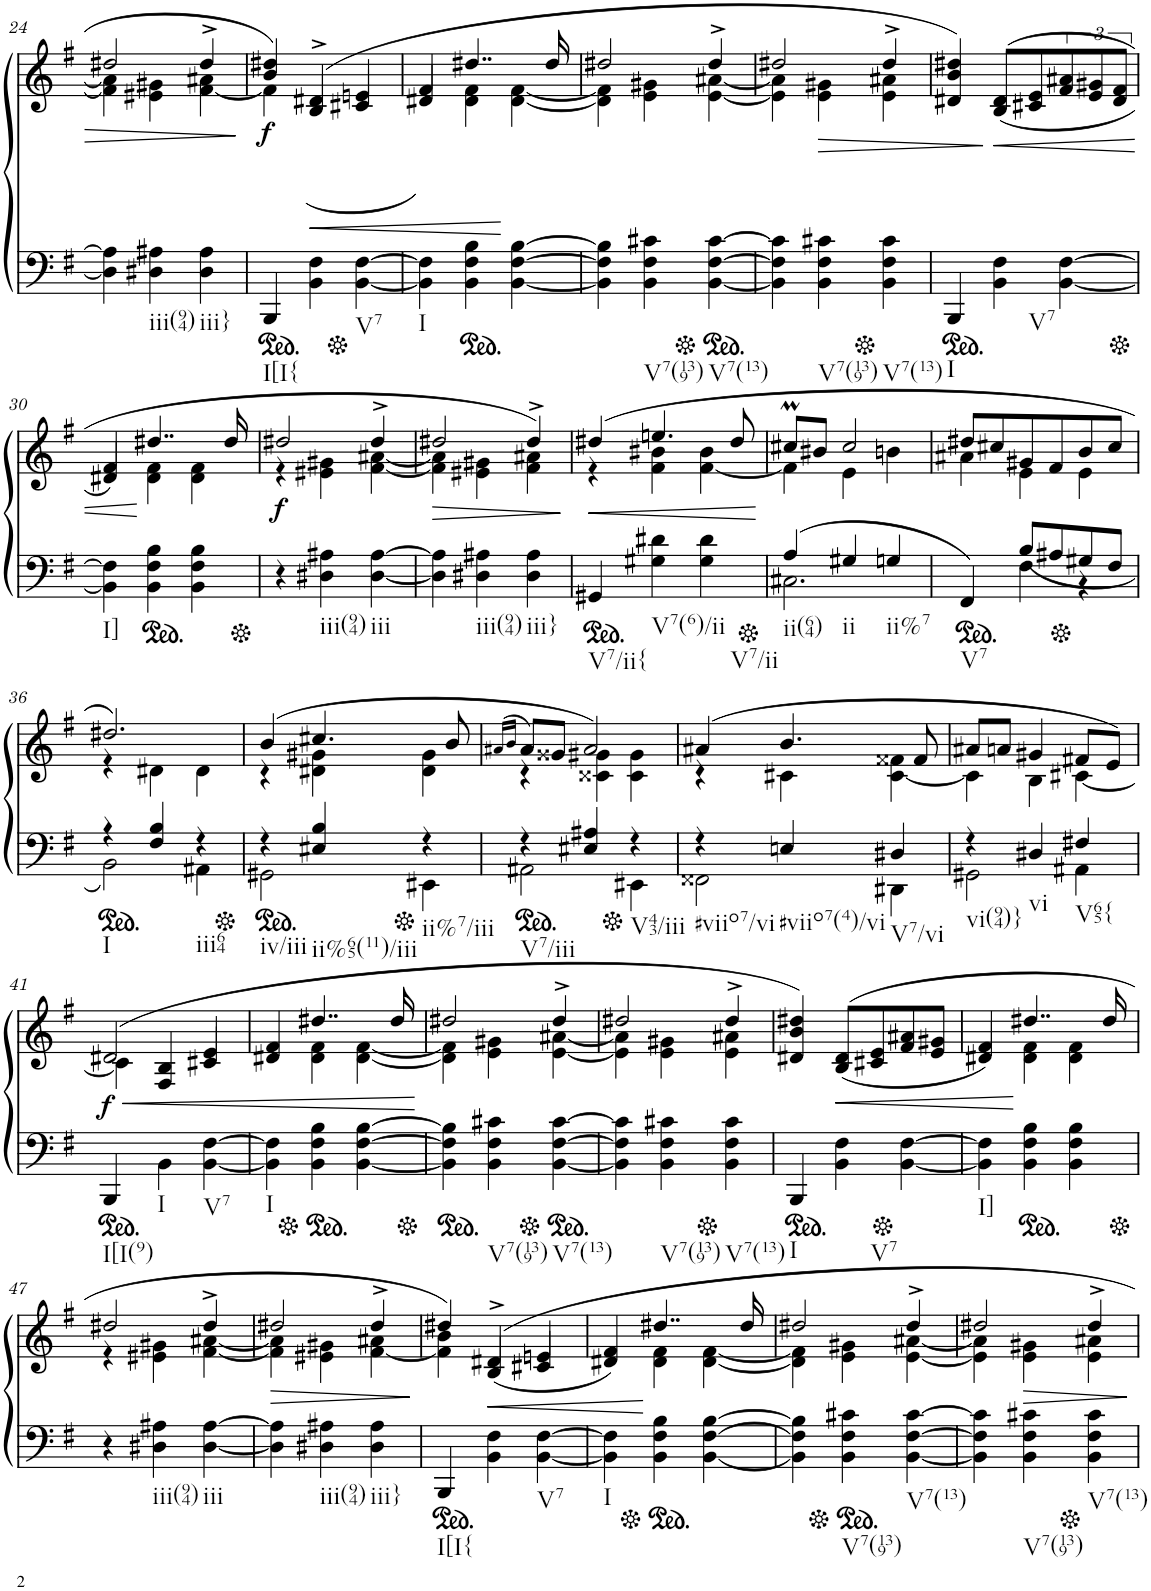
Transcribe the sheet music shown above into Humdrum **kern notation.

**kern	**kern	**dynam
*part2	*part1	*part1
*staff2	*staff1	*staff1
*I"Piano	*I"Piano	*
*I'Pno	*I'Pno	*
!!LO:PB:g=z
*clefF4	*clefG2	*
*k[f#]	*k[f#]	*
*e:	*e:	*
*M3/4	*M3/4	*
=24	=24	=24
*	*^	*
4D#\] 4A#\]	2dd#X/	4f#\] 4a#\]	.
!LO:TX:b:t=iii(94)	!	!	!
4D#X\ 4A#X\	.	4e#X\ 4g#X\	.
!LO:TX:b:t=iii}	!	!	!
4D#\ 4A#\	4dd#^/	[4f#\ 4a#X\	.
=25	=25	=25	=25
*ped	*	*	*
!LO:TX:b:t=I[I{	!	!	!
!	!	!	!LO:DY:b
4BBB/	4b/ 4dd#X/	4f#\]	f
!	!	!	!LO:HP:b
4BB\ 4F#\	(4d#X^/	(4B/	<
*Xped	*	*	*
!LO:TX:b:t=V7	!	!	!
[4BB\ [4F#\	4en/	4c#X/	.
=26	=26	=26	=26
!LO:TX:b:t=I	!	!	!
4BB\] 4F#\]	4f#/	4d#X/)	.
*ped	*	*	*
4BB\ 4F#\ 4B\	4..dd#X/	4d#\ 4f#\	.
[4BB\ [4F#\ [4B\	.	[4d#\ [4f#\	.
.	16dd#/	.	.
=27	=27	=27	=27
4BB\] 4F#\] 4B\]	2dd#X/	4d#\] 4f#\]	.
!LO:TX:b:t=V7(139)	!	!	!
4BB\ 4F#\ 4c#X\	.	4e\ 4g#X\	.
*Xped	*	*	*
*ped	*	*	*
!LO:TX:b:t=V7(13)	!	!	!
[4BB\ [4F#\ [4c#\	4dd#^/	[4e\ [4a#X\	.
=28	=28	=28	=28
4BB\] 4F#\] 4c#\]	2dd#X/	4e\] 4a#\]	.
!LO:TX:b:t=V7(139)	!	!	!
!	!	!	!LO:HP:b
4BB\ 4F#\ 4c#X\	.	4e\ 4g#X\	>
*Xped	*	*	*
!LO:TX:b:t=V7(13)	!	!	!
4BB\ 4F#\ 4c#\	4dd#^/	4e\ 4a#X\	.
*	*v	*v	*
=29	=29	=29
*ped	*	*
*	*^	*
!LO:TX:b:t=I	!	!	!
*	*v	*v	*
4BBB/	4d#X/ 4b/ 4dd#X/)	.
!LO:TX:b:t=V7	!	!
!	!	!LO:HP:n=1:b
4BB\ 4F#\	((8B/ 8d#/L	[ <
.	8c#X/ 8e/	.
[4BB\ [4F#\	12f#/ 12a#X/	.
.	12e/ 12g#X/	.
.	12d#/ 12f#/J	.
!!LO:LB:g=z
=30	=30	=30
*Xped	*	*
*	*^	*
!LO:TX:b:t=I]	!	!	!
4BB\] 4F#\]	4f#/	4d#X/)	.
*ped	*	*	*
4BB\ 4F#\ 4B\	4..dd#X/	4d#\ 4f#\	]
4BB\ 4F#\ 4B\	.	4d#\ 4f#\	.
.	16dd#/	.	.
=31	=31	=31	=31
*Xped	*	*	*
!	!	!	!LO:DY:b
4r	2dd#X/	4r	f
!LO:TX:b:t=iii(94)	!	!	!
4D#X\ 4A#X\	.	4e#X\ 4g#X\	.
!LO:TX:b:t=iii	!	!	!
[4D#\ [4A#\	4dd#^/	[4f#\ [4a#X\	.
=32	=32	=32	=32
!	!	!	!LO:HP:b
4D#\] 4A#\]	2dd#X/	4f#\] 4a#\]	>
!LO:TX:b:t=iii(94)	!	!	!
4D#X\ 4A#X\	.	4e#X\ 4g#X\	.
!LO:TX:b:t=iii}	!	!	!
4D#\ 4A#\	4dd#^/)	4f#\ 4a#X\	.
*	*v	*v	*
.	.	[
=33	=33	=33
*ped	*	*
!LO:TX:b:t=V7/ii{	!	!
!	!	!LO:HP:b
*	*^	*
4GG#X/	(4dd#X/	4r	<
!LO:TX:b:t=V7(6)/ii	!	!	!
4G#X\ 4d#X\	4.een/	4f#\ 4b#X\	.
!LO:TX:b:t=V7/ii	!	!	!
4G#\ 4d#\	.	[4f#\ 4b#\	.
.	8dd#/	.	.
*	*v	*v	*
.	.	]
=34	=34	=34
*Xped	*	*
*^	*^	*
!LO:TX:b:t=ii(64)	!	!	!	!
(4A/	2.C#X\	8cc#Xm/L	4f#\]	.
.	.	8b#X/J	.	.
!LO:TX:b:t=ii	!	!	!	!
4G#X/	.	2cc#/	4e\	.
!LO:TX:b:t=ii%7	!	!	!	!
4Gn/	.	.	4bn\	.
=35	=35	=35	=35	=35
*ped	*	*	*	*
!LO:TX:b:t=V7	!	!	!	!
4FF#/)	4ryy	8dd#X/L	4a#X\	.
.	.	8cc#X/	.	.
(8B/L	4F#\	8g#X/	4e\	.
8A#X/	.	8f#/	.	.
*Xped	*	*	*	*
8G#X/	4r	8b/	4e\	.
8F#/J	.	8cc#/J	.	.
!!LO:LB:g=z	!!
=36	=36	=36	=36	=36
*ped	*	*	*	*
!LO:TX:b:t=I	!	!	!	!
4r	2BB\)	2.dd#X/)	4r	.
4F#/ 4B/	.	.	4d#X\	.
!LO:TX:b:t=iii64	!	!	!	!
4r	4AA#X\	.	4d#\	.
=37	=37	=37	=37	=37
*Xped	*	*	*	*
*ped	*	*	*	*
!LO:TX:b:t=iv/iii	!	!	!	!
4r	2GG#X\	(4b/	4r	.
!LO:TX:b:t=ii%65(11)/iii	!	!	!	!
4E#X/ 4B/	.	4.cc#X/	4d#X\ 4g#X\	.
*Xped	*	*	*	*
!LO:TX:b:t=ii%7/iii	!	!	!	!
4r	4EE#X\	.	4d#\ 4g#\	.
.	.	8b/	.	.
=38	=38	=38	=38	=38
.	.	(16qa#X/LL	.	.
.	.	16qb/JJ	.	.
*ped	*	*	*	*
!LO:TX:b:t=V7/iii	!	!	!	!
4r	2AA#X\	8a#/L)	4r	.
.	.	8g##X/J	.	.
4E#X/ 4A#X/	.	2a#/)	4c##X\ 4g#X\	.
*Xped	*	*	*	*
!LO:TX:b:t=V43/iii	!	!	!	!
4r	4EE#X\	.	4c##\ 4g#\	.
=39	=39	=39	=39	=39
!LO:TX:b:t=#viio7/vi	!	!	!	!
4r	2FF##X\	(4a#X/	4r	.
!LO:TX:b:t=#viio7(4)/vi	!	!	!	!
4En/	.	4.b/	4c#X\	.
!LO:TX:b:t=V7/vi	!	!	!	!
4D#X/	4DD#X\	.	[4c#\ 4f##X\	.
.	.	8f##/	.	.
=40	=40	=40	=40	=40
!LO:TX:b:t=vi(94)}	!	!	!	!
4r	2GG#X\	8a#X/L	4c#\]	.
.	.	8an/J	.	.
!LO:TX:b:t=vi	!	!	!	!
4D#X/	.	4g#X/	4B\	.
!LO:TX:b:t=V65{	!	!	!	!
4F#X/	4AA#X\	8f#X/L	[4c#X\	.
.	.	8e/J)	.	.
*v	*v	*	*	*
!!LO:LB:g=z	!!
=41	=41	=41	=41
*ped	*	*	*
!LO:TX:b:t=I[I(9)	!	!	!
!	!	!	!LO:HP:b
!	!	!	!LO:DY:n=1:b
4BBB/	(2d#X/	4c#\]	< f
!LO:TX:b:t=I	!	!	!
4BB\	.	4F#/ 4B/	.
!LO:TX:b:t=V7	!	!	!
[4BB\ [4F#\	4e/	4c#X/	.
=42	=42	=42	=42
!LO:TX:b:t=I	!	!	!
4BB\] 4F#\]	4d#X/ 4f#/	4ryy	.
*Xped	*	*	*
*ped	*	*	*
4BB\ 4F#\ 4B\	4..dd#X/	4d#\ 4f#\	.
[4BB\ [4F#\ [4B\	.	[4d#\ [4f#\	.
.	16dd#/	.	.
*	*v	*v	*
.	.	[
=43	=43	=43
*Xped	*	*
*ped	*	*
*	*^	*
4BB\] 4F#\] 4B\]	2dd#X/	4d#\] 4f#\]	.
!LO:TX:b:t=V7(139)	!	!	!
4BB\ 4F#\ 4c#X\	.	4e\ 4g#X\	.
*Xped	*	*	*
*ped	*	*	*
!LO:TX:b:t=V7(13)	!	!	!
[4BB\ [4F#\ [4c#\	4dd#^/	[4e\ [4a#X\	.
=44	=44	=44	=44
4BB\] 4F#\] 4c#\]	2dd#X/	4e\] 4a#\]	.
!LO:TX:b:t=V7(139)	!	!	!
4BB\ 4F#\ 4c#X\	.	4e\ 4g#X\	.
*Xped	*	*	*
!LO:TX:b:t=V7(13)	!	!	!
4BB\ 4F#\ 4c#\	4dd#^/	4e\ 4a#X\	.
*	*v	*v	*
=45	=45	=45
*ped	*	*
*	*^	*
!LO:TX:b:t=I	!	!	!
*	*v	*v	*
4BBB/	4d#X/ 4b/ 4dd#X/)	.
!LO:TX:b:t=V7	!	!
!	!	!LO:HP:b
4BB\ 4F#\	((8B/ 8d#/L	<
.	8c#X/ 8e/	.
*Xped	*	*
[4BB\ [4F#\	8f#/ 8a#X/	.
.	8e/ 8g#X/J	.
=46	=46	=46
*	*^	*
!LO:TX:b:t=I]	!	!	!
4BB\] 4F#\]	4f#/	4d#X/)	.
*ped	*	*	*
4BB\ 4F#\ 4B\	4..dd#X/	4d#\ 4f#\	[
4BB\ 4F#\ 4B\	.	4d#\ 4f#\	.
.	16dd#/	.	.
!!LO:LB:g=z	!!
=47	=47	=47	=47
*Xped	*	*	*
4r	2dd#X/	4r	.
!LO:TX:b:t=iii(94)	!	!	!
4D#X\ 4A#X\	.	4e#X\ 4g#X\	.
!LO:TX:b:t=iii	!	!	!
[4D#\ [4A#\	4dd#/	[4f#\^> [4a#X\^>	.
=48	=48	=48	=48
!	!	!	!LO:HP:b
4D#\] 4A#\]	2dd#X/	4f#\] 4a#\]	>
!LO:TX:b:t=iii(94)	!	!	!
4D#X\ 4A#X\	.	4e#X\ 4g#X\	.
!LO:TX:b:t=iii}	!	!	!
4D#\ 4A#\	4dd#^/	[4f#\ 4a#X\	.
*	*v	*v	*
.	.	[
=49	=49	=49
*ped	*	*
*	*^	*
!LO:TX:b:t=I[I{	!	!	!
4BBB/	4dd#X/)	4f#\] 4b\	.
!	!	!	!LO:HP:b
4BB\ 4F#\	4d#X^/	(<4B/	<
!LO:TX:b:t=V7	!	!	!
[4BB\ [4F#\	4en/	4c#X/	.
=50	=50	=50	=50
!LO:TX:b:t=I	!	!	!
4BB\] 4F#\]	4d#X/ 4f#/)	4ryy	.
*Xped	*	*	*
*ped	*	*	*
4BB\ 4F#\ 4B\	4..dd#X/	4d#\ 4f#\	]
[4BB\ [4F#\ [4B\	.	[4d#\ [4f#\	.
.	16dd#/	.	.
=51	=51	=51	=51
4BB\] 4F#\] 4B\]	2dd#X/	4d#\] 4f#\]	.
*Xped	*	*	*
*ped	*	*	*
!LO:TX:b:t=V7(139)	!	!	!
4BB\ 4F#\ 4c#X\	.	4e\ 4g#X\	.
!LO:TX:b:t=V7(13)	!	!	!
[4BB\ [4F#\ [4c#\	4dd#^/	[4e\ [4a#X\	.
=52	=52	=52	=52
4BB\] 4F#\] 4c#\]	2dd#X/	4e\] 4a#\]	.
!LO:TX:b:t=V7(139)	!	!	!
4BB\ 4F#\ 4c#X\	.	4e\ 4g#X\	.
*Xped	*	*	*
!LO:TX:b:t=V7(13)	!	!	!
4BB\ 4F#\ 4c#\	4dd#^/	4e\ 4a#X\	.
*	*v	*v	*
.	.	[
=	=	=
*-	*-	*-
